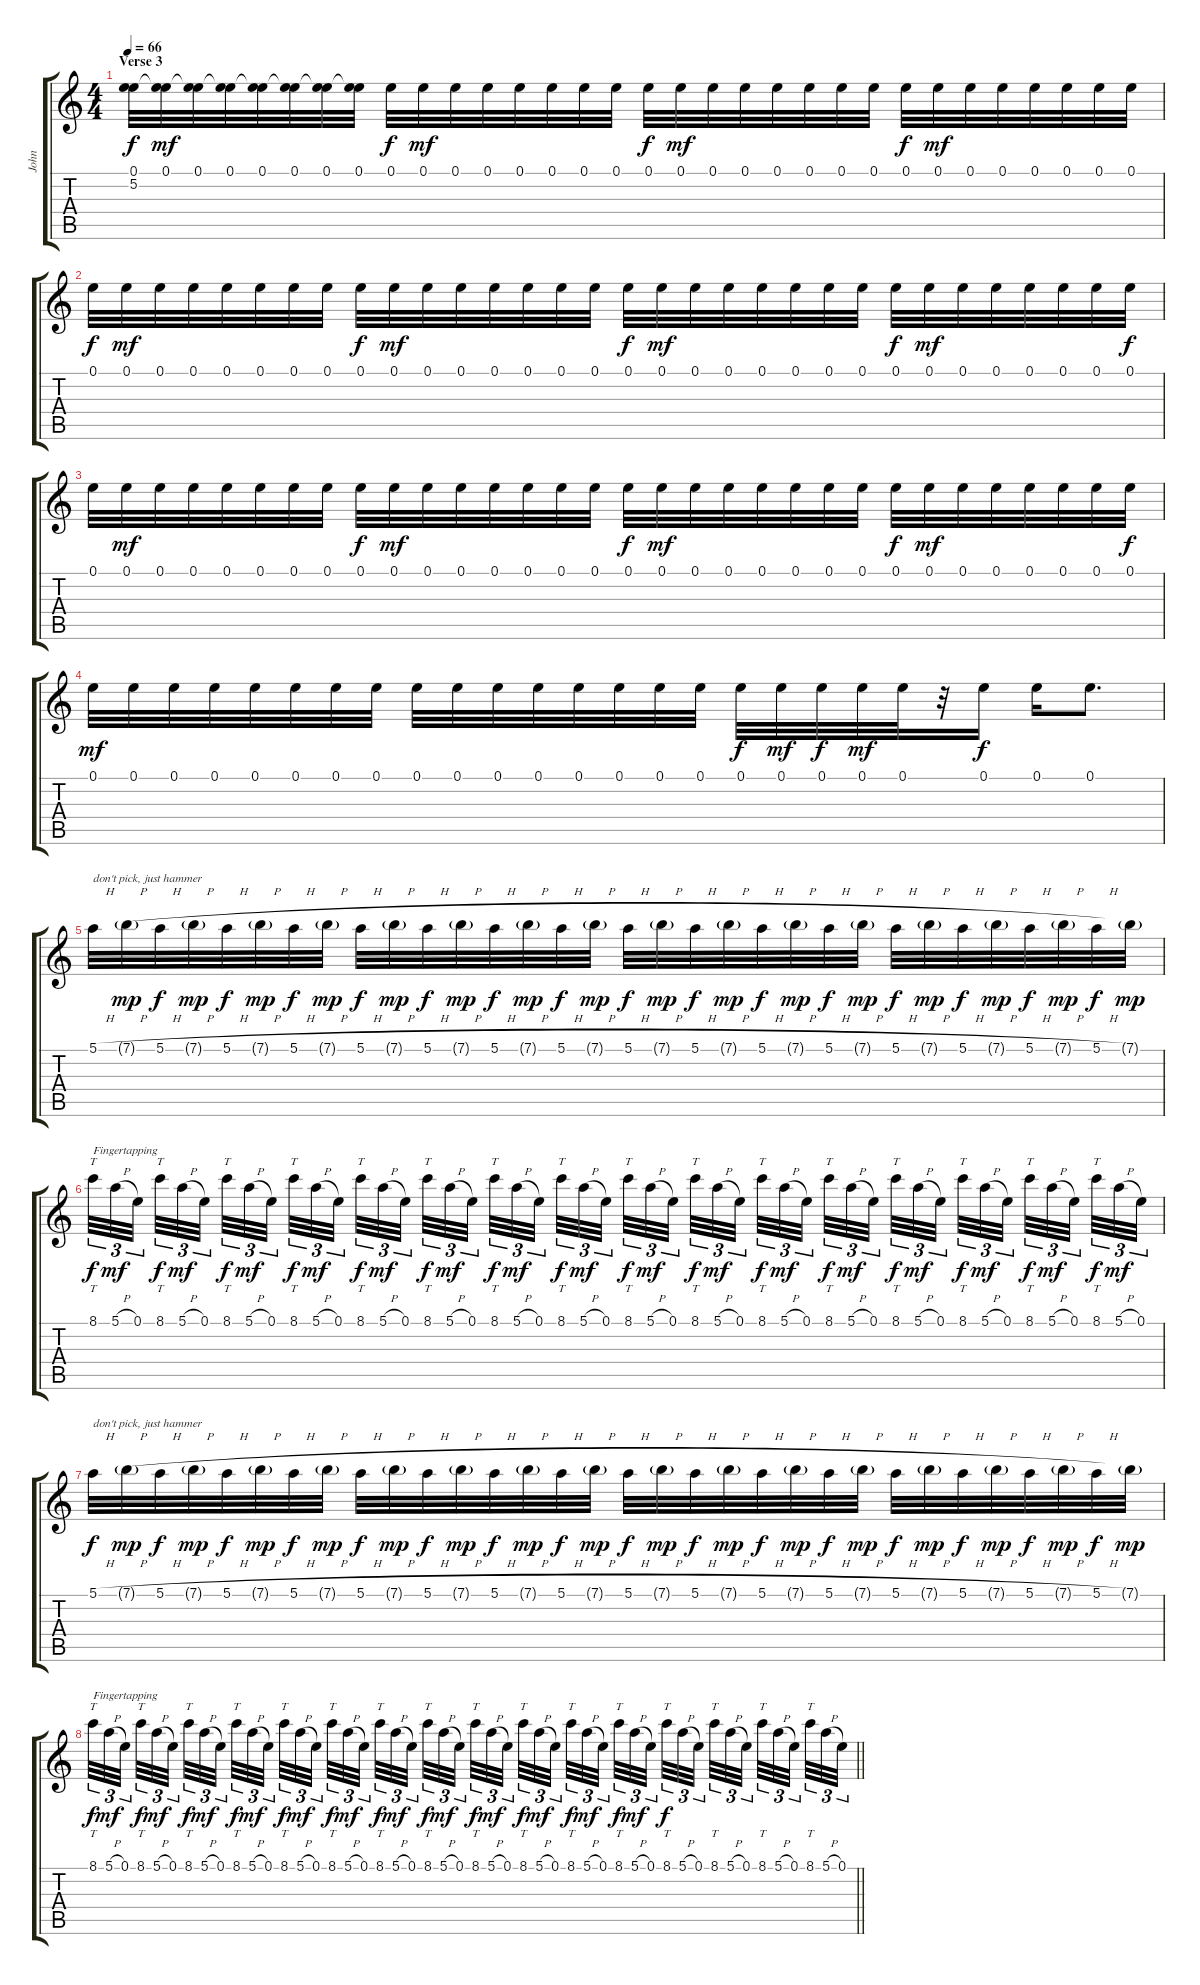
\track ("John" "John") {instrument electricguitarjazz}
\staff {score tabs}
\tuning (E4 B3 G3 D3 A2 E2) {hide}
\ts (4 4)
\section ("" "Verse 3")
\tempo 66
\clef g2
\ks c
(0.1 5.2{t}).32{dy f volume 10 instrument electricguitarjazz} (0.1 5.2{t}).32{dy mf} (0.1 5.2{t}).32 (0.1 5.2{t}).32 (0.1 5.2{t}).32 (0.1 5.2{t}).32 (0.1 5.2{t}).32 (0.1 5.2{t}).32 0.1.32{dy f} 0.1.32{dy mf} 0.1.32 0.1.32 0.1.32 0.1.32 0.1.32 0.1.32 0.1.32{dy f} 0.1.32{dy mf} 0.1.32 0.1.32 0.1.32 0.1.32 0.1.32 0.1.32 0.1.32{dy f} 0.1.32{dy mf} 0.1.32 0.1.32 0.1.32 0.1.32 0.1.32 0.1.32 |
0.1.32{dy f} 0.1.32{dy mf} 0.1.32 0.1.32 0.1.32 0.1.32 0.1.32 0.1.32 0.1.32{dy f} 0.1.32{dy mf} 0.1.32 0.1.32 0.1.32 0.1.32 0.1.32 0.1.32 0.1.32{dy f} 0.1.32{dy mf} 0.1.32 0.1.32 0.1.32 0.1.32 0.1.32 0.1.32 0.1.32{dy f} 0.1.32{dy mf} 0.1.32 0.1.32 0.1.32 0.1.32 0.1.32 0.1.32{dy f} |
0.1.32 0.1.32{dy mf} 0.1.32 0.1.32 0.1.32 0.1.32 0.1.32 0.1.32 0.1.32{dy f} 0.1.32{dy mf} 0.1.32 0.1.32 0.1.32 0.1.32 0.1.32 0.1.32 0.1.32{dy f} 0.1.32{dy mf} 0.1.32 0.1.32 0.1.32 0.1.32 0.1.32 0.1.32 0.1.32{dy f} 0.1.32{dy mf} 0.1.32 0.1.32 0.1.32 0.1.32 0.1.32 0.1.32{dy f} |
0.1.32{dy mf} 0.1.32 0.1.32 0.1.32 0.1.32 0.1.32 0.1.32 0.1.32 0.1.32 0.1.32 0.1.32 0.1.32 0.1.32 0.1.32 0.1.32 0.1.32 0.1.32{dy f} 0.1.32{dy mf} 0.1.32{dy f} 0.1.32{dy mf} 0.1.32 r.32 0.1.16{dy f} 0.1.16 0.1.8{d} |
5.1{h}.32{txt "don't pick, just hammer"} 7.1{h g}.32{dy mp} 5.1{h}.32{dy f} 7.1{h g}.32{dy mp} 5.1{h}.32{dy f} 7.1{h g}.32{dy mp} 5.1{h}.32{dy f} 7.1{h g}.32{dy mp} 5.1{h}.32{dy f} 7.1{h g}.32{dy mp} 5.1{h}.32{dy f} 7.1{h g}.32{dy mp} 5.1{h}.32{dy f} 7.1{h g}.32{dy mp} 5.1{h}.32{dy f} 7.1{h g}.32{dy mp} 5.1{h}.32{dy f} 7.1{h g}.32{dy mp} 5.1{h}.32{dy f} 7.1{h g}.32{dy mp} 5.1{h}.32{dy f} 7.1{h g}.32{dy mp} 5.1{h}.32{dy f} 7.1{h g}.32{dy mp} 5.1{h}.32{dy f} 7.1{h g}.32{dy mp} 5.1{h}.32{dy f} 7.1{h g}.32{dy mp} 5.1{h}.32{dy f} 7.1{h g}.32{dy mp} 5.1{h}.32{dy f} 7.1{g}.32{dy mp} |
8.1.32{tt tu (3 2) txt "Fingertapping" dy f} 5.1{h}.32{tu (3 2) dy mf} 0.1.32{tu (3 2) beam splitsecondary} 8.1.32{tt tu (3 2) dy f} 5.1{h}.32{tu (3 2) dy mf} 0.1.32{tu (3 2) beam splitsecondary} 8.1.32{tt tu (3 2) dy f} 5.1{h}.32{tu (3 2) dy mf} 0.1.32{tu (3 2) beam splitsecondary} 8.1.32{tt tu (3 2) dy f} 5.1{h}.32{tu (3 2) dy mf} 0.1.32{tu (3 2)} 8.1.32{tt tu (3 2) dy f} 5.1{h}.32{tu (3 2) dy mf} 0.1.32{tu (3 2) beam splitsecondary} 8.1.32{tt tu (3 2) dy f} 5.1{h}.32{tu (3 2) dy mf} 0.1.32{tu (3 2) beam splitsecondary} 8.1.32{tt tu (3 2) dy f} 5.1{h}.32{tu (3 2) dy mf} 0.1.32{tu (3 2) beam splitsecondary} 8.1.32{tt tu (3 2) dy f} 5.1{h}.32{tu (3 2) dy mf} 0.1.32{tu (3 2)} 8.1.32{tt tu (3 2) dy f} 5.1{h}.32{tu (3 2) dy mf} 0.1.32{tu (3 2) beam splitsecondary} 8.1.32{tt tu (3 2) dy f} 5.1{h}.32{tu (3 2) dy mf} 0.1.32{tu (3 2) beam splitsecondary} 8.1.32{tt tu (3 2) dy f} 5.1{h}.32{tu (3 2) dy mf} 0.1.32{tu (3 2) beam splitsecondary} 8.1.32{tt tu (3 2) dy f} 5.1{h}.32{tu (3 2) dy mf} 0.1.32{tu (3 2)} 8.1.32{tt tu (3 2) dy f} 5.1{h}.32{tu (3 2) dy mf} 0.1.32{tu (3 2) beam splitsecondary} 8.1.32{tt tu (3 2) dy f} 5.1{h}.32{tu (3 2) dy mf} 0.1.32{tu (3 2) beam splitsecondary} 8.1.32{tt tu (3 2) dy f} 5.1{h}.32{tu (3 2) dy mf} 0.1.32{tu (3 2) beam splitsecondary} 8.1.32{tt tu (3 2) dy f} 5.1{h}.32{tu (3 2) dy mf} 0.1.32{tu (3 2)} |
5.1{h}.32{txt "don't pick, just hammer" dy f} 7.1{h g}.32{dy mp} 5.1{h}.32{dy f} 7.1{h g}.32{dy mp} 5.1{h}.32{dy f} 7.1{h g}.32{dy mp} 5.1{h}.32{dy f} 7.1{h g}.32{dy mp} 5.1{h}.32{dy f} 7.1{h g}.32{dy mp} 5.1{h}.32{dy f} 7.1{h g}.32{dy mp} 5.1{h}.32{dy f} 7.1{h g}.32{dy mp} 5.1{h}.32{dy f} 7.1{h g}.32{dy mp} 5.1{h}.32{dy f} 7.1{h g}.32{dy mp} 5.1{h}.32{dy f} 7.1{h g}.32{dy mp} 5.1{h}.32{dy f} 7.1{h g}.32{dy mp} 5.1{h}.32{dy f} 7.1{h g}.32{dy mp} 5.1{h}.32{dy f} 7.1{h g}.32{dy mp} 5.1{h}.32{dy f} 7.1{h g}.32{dy mp} 5.1{h}.32{dy f} 7.1{h g}.32{dy mp} 5.1{h}.32{dy f} 7.1{g}.32{dy mp} |
\barLineRight lightlight
8.1.32{tt tu (3 2) txt "Fingertapping" dy f} 5.1{h}.32{tu (3 2) dy mf} 0.1.32{tu (3 2) beam splitsecondary} 8.1.32{tt tu (3 2) dy f} 5.1{h}.32{tu (3 2) dy mf} 0.1.32{tu (3 2) beam splitsecondary} 8.1.32{tt tu (3 2) dy f} 5.1{h}.32{tu (3 2) dy mf} 0.1.32{tu (3 2) beam splitsecondary} 8.1.32{tt tu (3 2) dy f} 5.1{h}.32{tu (3 2) dy mf} 0.1.32{tu (3 2)} 8.1.32{tt tu (3 2) dy f} 5.1{h}.32{tu (3 2) dy mf} 0.1.32{tu (3 2) beam splitsecondary} 8.1.32{tt tu (3 2) dy f} 5.1{h}.32{tu (3 2) dy mf} 0.1.32{tu (3 2) beam splitsecondary} 8.1.32{tt tu (3 2) dy f} 5.1{h}.32{tu (3 2) dy mf} 0.1.32{tu (3 2) beam splitsecondary} 8.1.32{tt tu (3 2) dy f} 5.1{h}.32{tu (3 2) dy mf} 0.1.32{tu (3 2)} 8.1.32{tt tu (3 2) dy f} 5.1{h}.32{tu (3 2) dy mf} 0.1.32{tu (3 2) beam splitsecondary} 8.1.32{tt tu (3 2) dy f} 5.1{h}.32{tu (3 2) dy mf} 0.1.32{tu (3 2) beam splitsecondary} 8.1.32{tt tu (3 2) dy f} 5.1{h}.32{tu (3 2) dy mf} 0.1.32{tu (3 2) beam splitsecondary} 8.1.32{tt tu (3 2) dy f} 5.1{h}.32{tu (3 2) dy mf} 0.1.32{tu (3 2)} 8.1.32{tt tu (3 2) dy f} 5.1{h}.32{tu (3 2)} 0.1.32{tu (3 2) beam splitsecondary} 8.1.32{tt tu (3 2)} 5.1{h}.32{tu (3 2)} 0.1.32{tu (3 2) beam splitsecondary} 8.1.32{tt tu (3 2)} 5.1{h}.32{tu (3 2)} 0.1.32{tu (3 2) beam splitsecondary} 8.1.32{tt tu (3 2)} 5.1{h}.32{tu (3 2)} 0.1.32{tu (3 2)}
